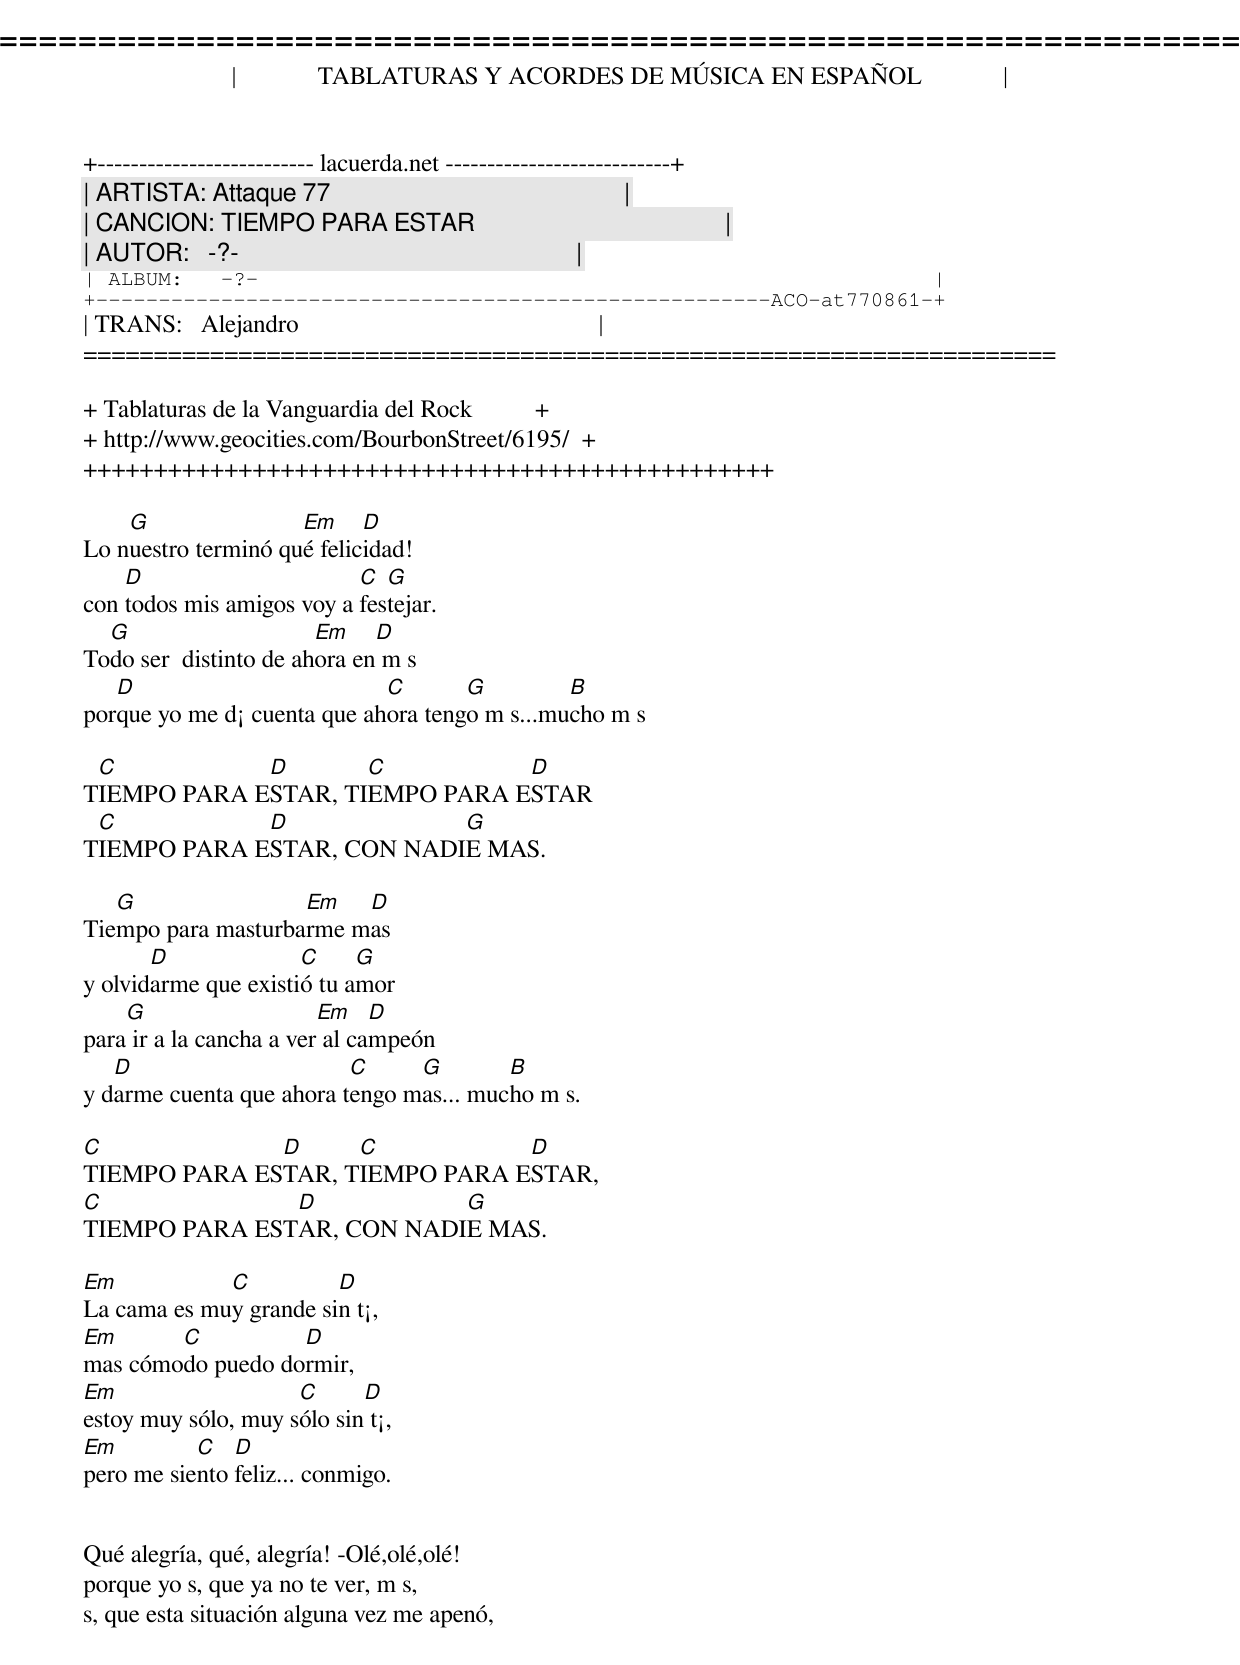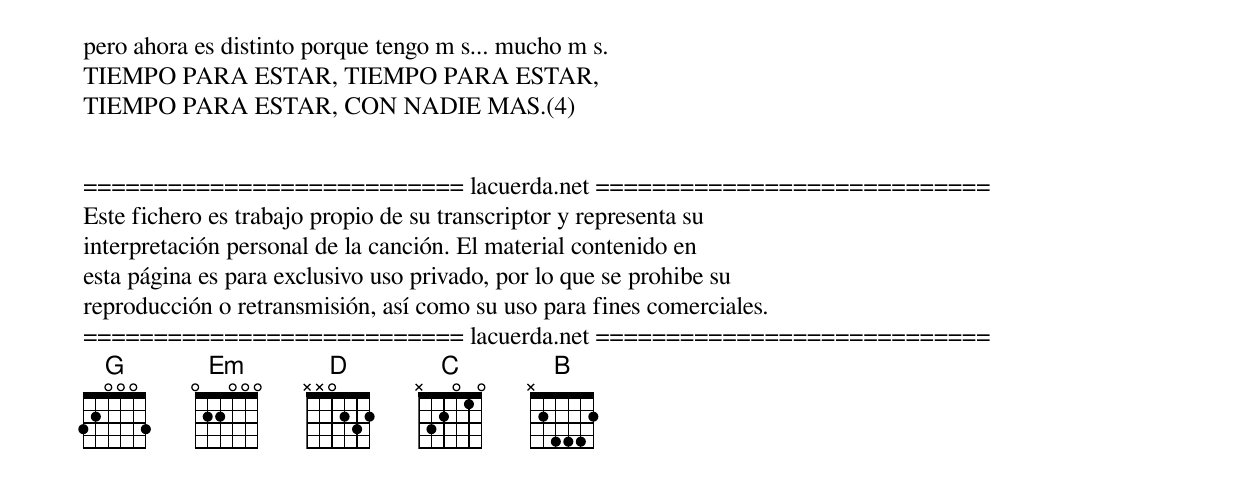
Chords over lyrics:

=====================================================================
|             TABLATURAS Y ACORDES DE MÚSICA EN ESPAÑOL             |
+-------------------------- lacuerda.net ---------------------------+
| ARTISTA: Attaque 77                                               |
| CANCION: TIEMPO PARA ESTAR                                        |
| AUTOR:   -?-                                                      |
| ALBUM:   -?-                                                      |
+------------------------------------------------------ACO-at770861-+
| TRANS:   Alejandro                                                |
=====================================================================

+ Tablaturas de la Vanguardia del Rock          +
+ http://www.geocities.com/BourbonStreet/6195/  +
+++++++++++++++++++++++++++++++++++++++++++++++++

    G                Em     D
Lo nuestro terminó qué felicidad!
    D                      C  G
con todos mis amigos voy a festejar.
  G                     Em    D
Todo ser  distinto de ahora en m s
   D                         C       G         B
porque yo me d¡ cuenta que ahora tengo m s...mucho m s

 C           D       C          D
TIEMPO PARA ESTAR, TIEMPO PARA ESTAR
 C           D             G
TIEMPO PARA ESTAR, CON NADIE MAS.

   G                Em   D
Tiempo para masturbarme mas
       D              C     G
y olvidarme que existió tu amor
    G                    Em    D
para ir a la cancha a ver al campeón
   D                      C     G        B
y darme cuenta que ahora tengo mas... mucho m s.

C             D     C           D
TIEMPO PARA ESTAR, TIEMPO PARA ESTAR,
C              D           G
TIEMPO PARA ESTAR, CON NADIE MAS.

Em           C          D
La cama es muy grande sin t¡,
Em      C          D
mas cómodo puedo dormir,
Em                   C      D
estoy muy sólo, muy sólo sin t¡,
Em         C   D
pero me siento feliz... conmigo.


Qué alegría, qué, alegría! ­Olé,olé,olé!
porque yo s, que ya no te ver, m s,
s, que esta situación alguna vez me apenó,
pero ahora es distinto porque tengo m s... mucho m s.
TIEMPO PARA ESTAR, TIEMPO PARA ESTAR,
TIEMPO PARA ESTAR, CON NADIE MAS.(4)


=========================== lacuerda.net ============================
Este fichero es trabajo propio de su transcriptor y representa su
interpretación personal de la canción. El material contenido en
esta página es para exclusivo uso privado, por lo que se prohibe su
reproducción o retransmisión, así como su uso para fines comerciales.
=========================== lacuerda.net ============================
